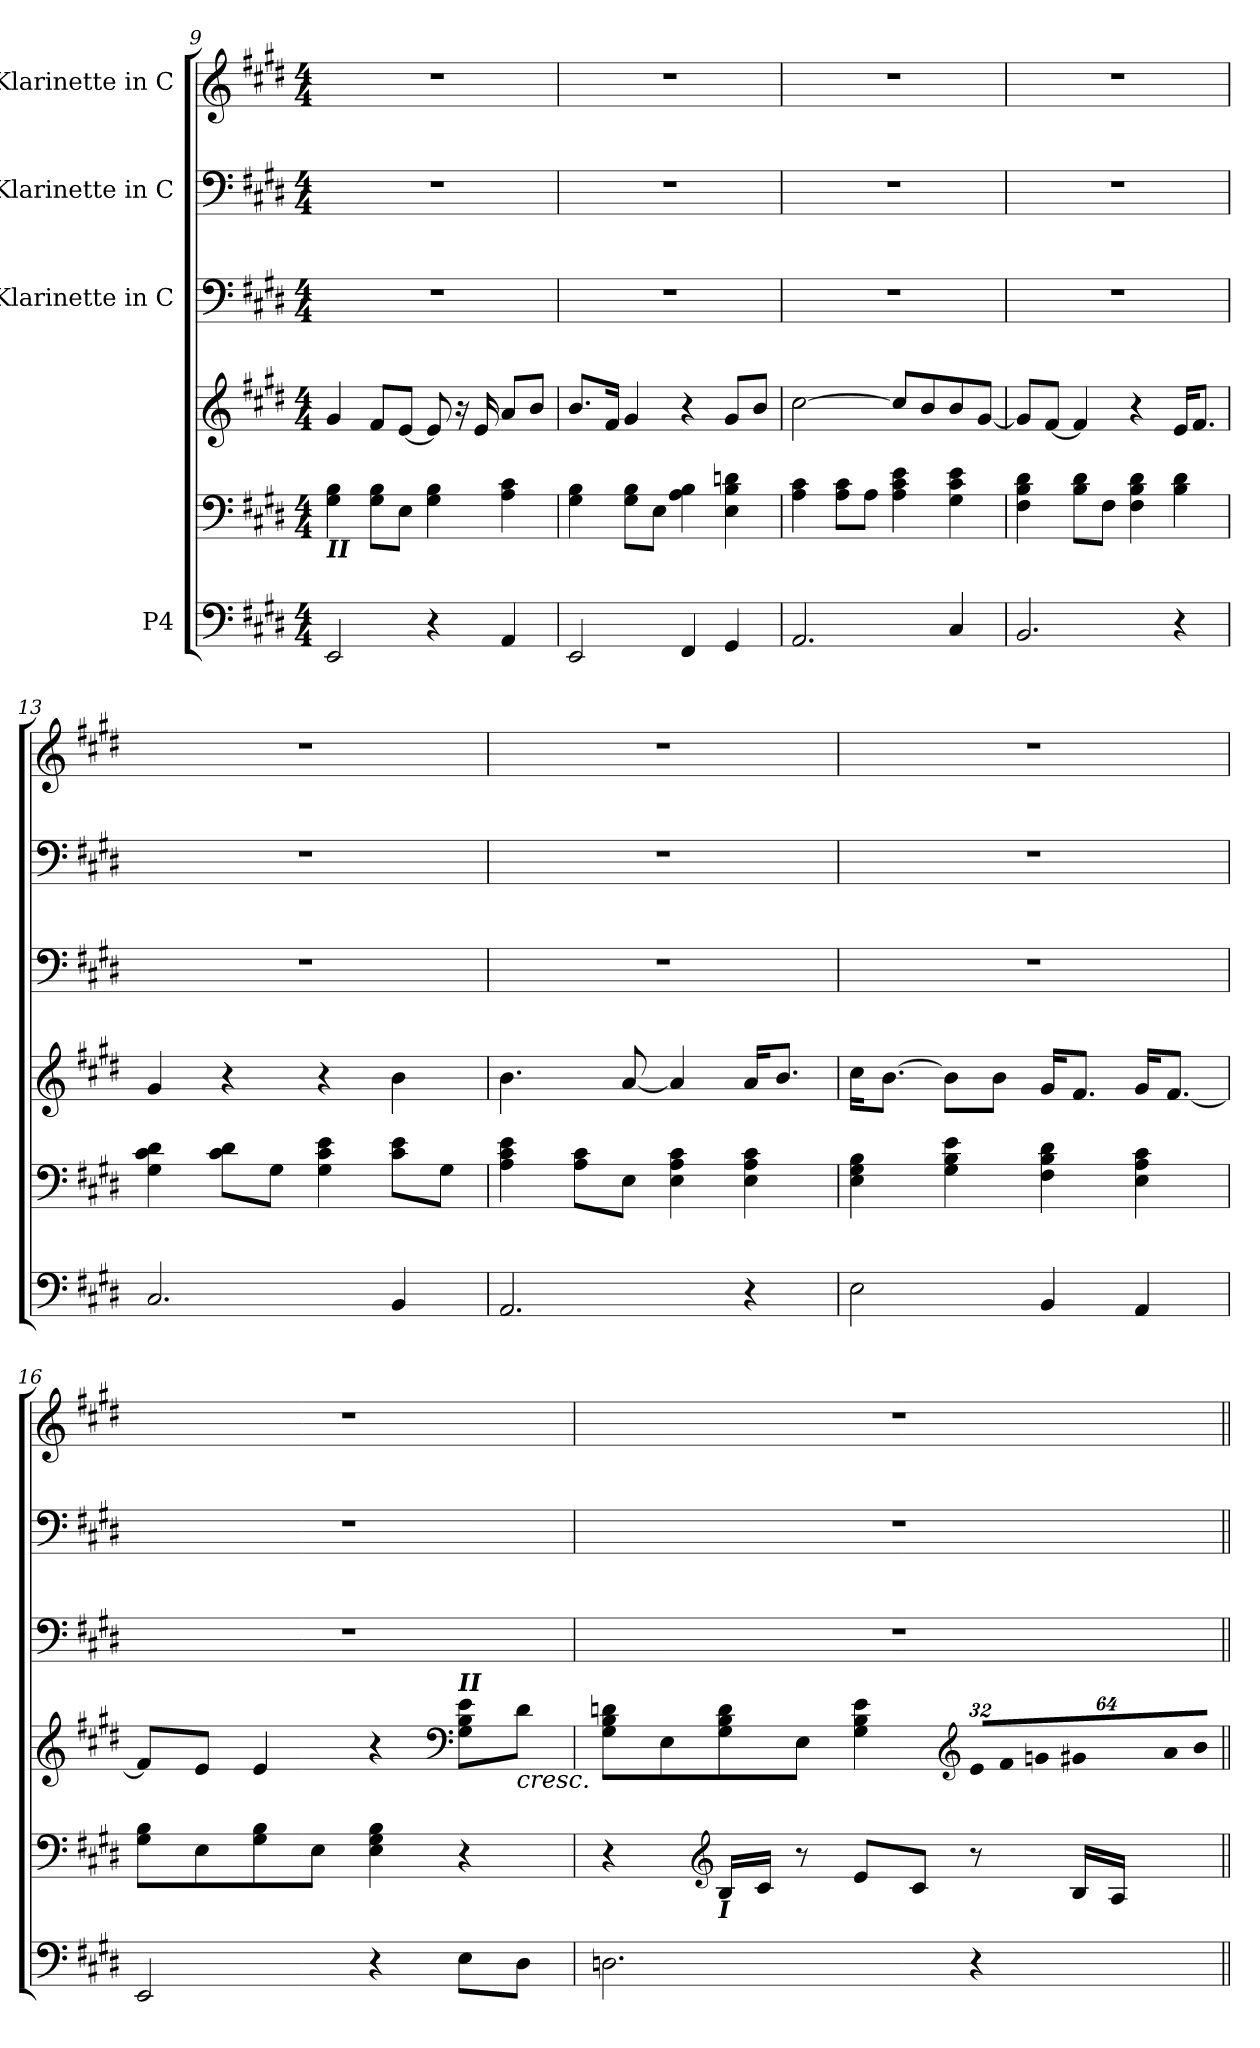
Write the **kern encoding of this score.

**kern	**kern	**kern	**dynam	**kern	**kern	**kern
*part4	*part4	*part4	*part4	*part3	*part2	*part1
*staff6	*staff5	*staff4	*staff4/5/6	*staff3	*staff2	*staff1
*I"P4	*	*	*	*I"Klarinette in C	*I"Klarinette in C	*I"Klarinette in C
!!LO:LB:g=z
*clefF4	*clefF4	*clefG2	*	*clefF4	*clefF4	*clefG2
*k[f#c#g#d#]	*k[f#c#g#d#]	*k[f#c#g#d#]	*	*k[f#c#g#d#]	*k[f#c#g#d#]	*k[f#c#g#d#]
*E:	*E:	*E:	*	*E:	*E:	*E:
*M4/4	*M4/4	*M4/4	*	*M4/4	*M4/4	*M4/4
=9	=9	=9	=9	=9	=9	=9
!	!LO:TX:b:Bi:t=II	!	!	!	!	!
2EEi/	4G#i\ 4Bi	4g#i/	.	1r	1r	1r
.	8G#i\ 8BiL	8f#i/L	.	.	.	.
.	8Ei\J	[8ei/J	.	.	.	.
4r	4G#i\ 4Bi	8ei/]	.	.	.	.
.	.	16r	.	.	.	.
.	.	16ei/	.	.	.	.
4AAi/	4Ai\ 4c#i	8ai/L	.	.	.	.
.	.	8bi/J	.	.	.	.
=10	=10	=10	=10	=10	=10	=10
2EEi/	4G#i\ 4Bi	8.bi/L	.	1r	1r	1r
.	.	16f#i/Jk	.	.	.	.
.	8G#i\ 8BiL	4g#i/	.	.	.	.
.	8Ei\J	.	.	.	.	.
4FF#i/	4Ai\ 4Bi	4r	.	.	.	.
4GG#i/	4Ei\ 4Bi 4dni	8g#i/L	.	.	.	.
.	.	8bi/J	.	.	.	.
=11	=11	=11	=11	=11	=11	=11
2.AAi/	4Ai\ 4c#i	[2cc#i\	.	1r	1r	1r
.	8Ai\ 8c#iL	.	.	.	.	.
.	8Ai\J	.	.	.	.	.
.	4Ai\ 4c#i 4ei	8cc#i/L]	.	.	.	.
.	.	8bi/	.	.	.	.
4C#i/	4G#i\ 4c#i 4ei	8bi/	.	.	.	.
.	.	[8g#i/J	.	.	.	.
=12	=12	=12	=12	=12	=12	=12
2.BBi/	4F#i\ 4Bi 4d#i	8g#i/L]	.	1r	1r	1r
.	.	[8f#i/J	.	.	.	.
.	8Bi\ 8d#iL	4f#i/]	.	.	.	.
.	8F#i\J	.	.	.	.	.
.	4F#i\ 4Bi 4d#i	4r	.	.	.	.
4r	4Bi\ 4d#i	16ei/KL	.	.	.	.
.	.	8.f#i/J	.	.	.	.
=13	=13	=13	=13	=13	=13	=13
2.C#i/	4G#i\ 4c#i 4d#i	4g#i/	.	1r	1r	1r
.	8c#i\ 8d#iL	4r	.	.	.	.
.	8G#i\J	.	.	.	.	.
.	4G#i\ 4c#i 4ei	4r	.	.	.	.
4BBi/	8c#i\ 8eiL	4bi\	.	.	.	.
.	8G#i\J	.	.	.	.	.
!!LO:LB:g=z
=14	=14	=14	=14	=14	=14	=14
2.AAi/	4Ai\ 4c#i 4ei	4.bi\	.	1r	1r	1r
.	8Ai\ 8c#iL	.	.	.	.	.
.	8Ei\J	[8ai/	.	.	.	.
.	4Ei\ 4Ai 4c#i	4ai/]	.	.	.	.
4r	4Ei\ 4Ai 4c#i	16ai/KL	.	.	.	.
.	.	8.bi/J	.	.	.	.
=15	=15	=15	=15	=15	=15	=15
2Ei\	4Ei\ 4G#i 4Bi	16cc#i\KL	.	1r	1r	1r
.	.	[8.bi\J	.	.	.	.
.	4G#i\ 4Bi 4ei	8bi\L]	.	.	.	.
.	.	8bi\J	.	.	.	.
4BBi/	4F#i\ 4Bi 4d#i	16g#i/KL	.	.	.	.
.	.	8.f#i/J	.	.	.	.
4AAi/	4Ei\ 4Ai 4c#i	16g#i/KL	.	.	.	.
.	.	[8.f#i/J	.	.	.	.
=16	=16	=16	=16	=16	=16	=16
2EEi/	8G#i\ 8BiL	8f#i/L]	.	1r	1r	1r
.	8Ei\	8ei/J	[	.	.	.
.	8G#i\ 8Bi	4ei/	.	.	.	.
.	8Ei\J	.	.	.	.	.
4r	4Ei\ 4G#i 4Bi	4r	.	.	.	.
*	*	*clefF4	*	*	*	*
!	!	!LO:TX:a:Bi:t=II	!	!	!	!
8Ei\L	4r	8G#i\ 8Bi 8eiL	.	.	.	.
!	!	!	!LO:HP:b	!	!	!
8D#i\J	.	8d#i\J	<	.	.	.
=17	=17	=17	=17	=17	=17	=17
2.Dni\	4r	8G#i\ 8Bi 8dniL	.	1r	1r	1r
.	.	8Ei\	.	.	.	.
*	*clefG2	*	*	*	*	*
!	!LO:TX:b:Bi:t=I	!	!	!	!	!
.	16Bi/LL	8G#i\ 8Bi 8di	.	.	.	.
.	16c#i/JJ	.	.	.	.	.
.	8r	8Ei\J	.	.	.	.
.	8ei/L	4G#i\ 4Bi 4ei	.	.	.	.
.	8c#i/J	.	.	.	.	.
*	*	*clefG2	*	*	*	*
*	*	*Xbrackettup	*	*	*	*
!	!	!LO:N:vis=16	!	!	!	!
4r	8r	512%21ei/LL	.	.	.	.
!	!	!LO:N:vis=16	!	!	!	!
.	.	1024%43f#i/	.	.	.	.
!	!	!LO:N:vis=16	!	!	!	!
.	.	1024%43gni/	.	.	.	.
!	!	!LO:N:vis=16	!	!	!	!
.	16Bi/LL	512%21g#Xi/	.	.	.	.
!	!	!LO:N:vis=16	!	!	!	!
.	.	1024%43ai/	.	.	.	.
.	16Ai/JJ	.	.	.	.	.
!	!	!LO:N:vis=16	!	!	!	!
.	.	1024%43bi/JJ	.	.	.	.
=||	=||	=||	=||	=||	=||	=||
*-	*-	*-	*-	*-	*-	*-
